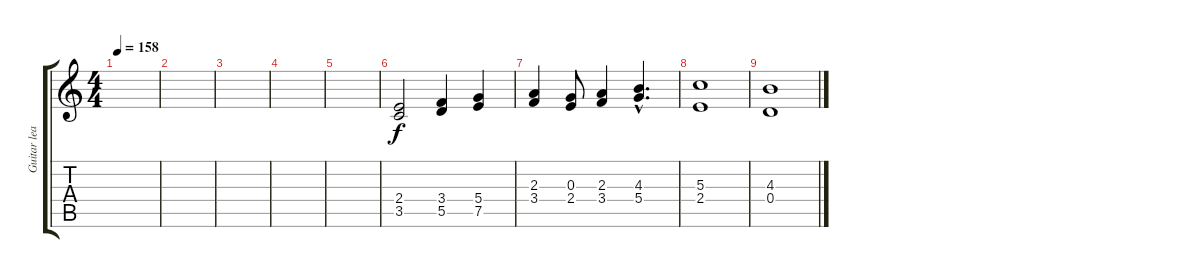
\track ("Guitar lead 1+2" "Guitar lea") {instrument distortionguitar}
\staff {score tabs}
\tuning (E4 B3 G3 D3 A2 E2) {hide}
\ts (4 4)
\tempo 158
\clef g2
\ks c
|
|
|
|
|
(2.4 3.5).2 (3.4 5.5).4 (5.4 7.5).4 |
(2.3 3.4).4 (0.3 2.4).8 (2.3 3.4).4 (4.3{hac} 5.4{hac}).4{d} |
(5.3 2.4).1 |
(4.3 0.4).1
